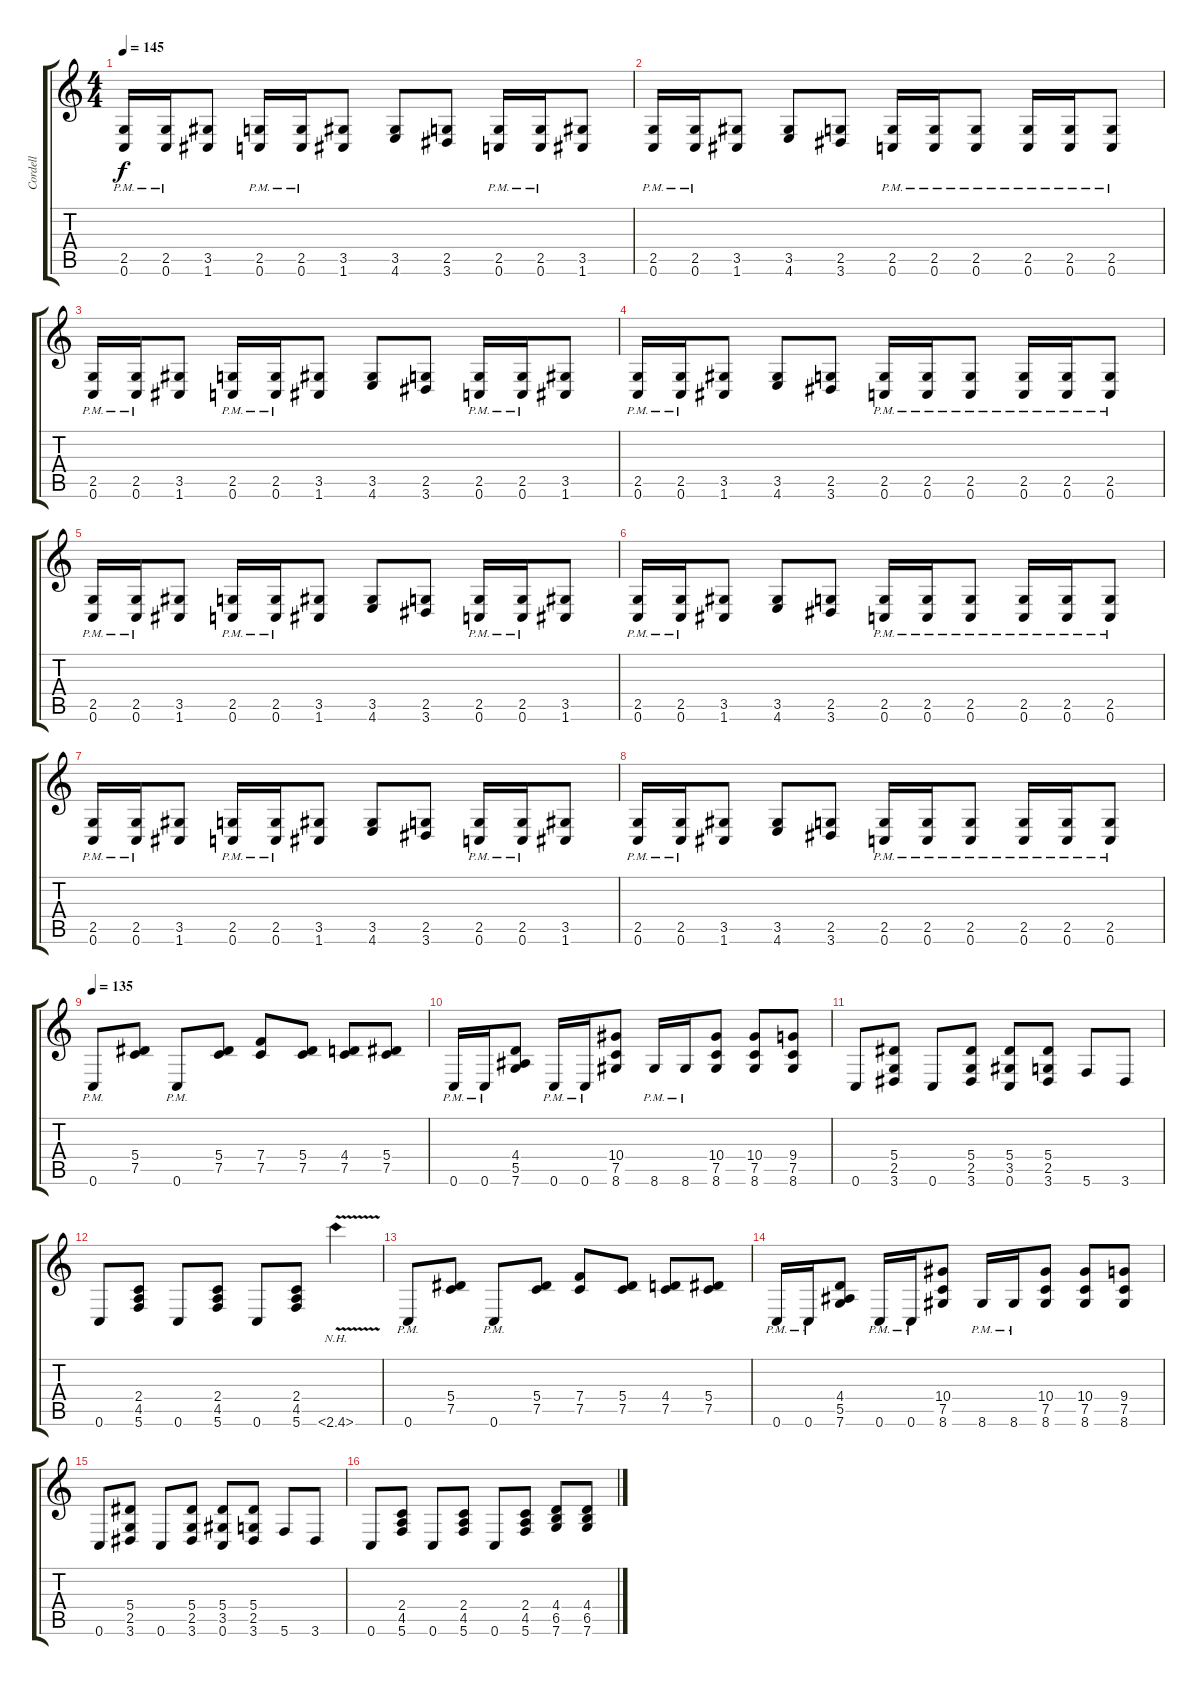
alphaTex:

\track ("Cordell" "Cordell") {instrument distortionguitar}
\staff {score tabs}
\tuning (C4 G3 Eb3 Bb2 F2 C2) {hide}
\ts (4 4)
\tempo 145
\clef g2
\ks c
(2.5{pm} 0.6{pm}).16{dy f} (2.5{pm} 0.6{pm}).16 (3.5 1.6).8 (2.5{pm} 0.6{pm}).16 (2.5{pm} 0.6{pm}).16 (3.5 1.6).8 (3.5 4.6).8 (2.5 3.6).8 (2.5{pm} 0.6{pm}).16 (2.5{pm} 0.6{pm}).16 (3.5 1.6).8 |
(2.5{pm} 0.6{pm}).16 (2.5{pm} 0.6{pm}).16 (3.5 1.6).8 (3.5 4.6).8 (2.5 3.6).8 (2.5{pm} 0.6{pm}).16 (2.5{pm} 0.6{pm}).16 (2.5{pm} 0.6{pm}).8 (2.5{pm} 0.6{pm}).16 (2.5{pm} 0.6{pm}).16 (2.5{pm} 0.6{pm}).8 |
(2.5{pm} 0.6{pm}).16 (2.5{pm} 0.6{pm}).16 (3.5 1.6).8 (2.5{pm} 0.6{pm}).16 (2.5{pm} 0.6{pm}).16 (3.5 1.6).8 (3.5 4.6).8 (2.5 3.6).8 (2.5{pm} 0.6{pm}).16 (2.5{pm} 0.6{pm}).16 (3.5 1.6).8 |
(2.5{pm} 0.6{pm}).16 (2.5{pm} 0.6{pm}).16 (3.5 1.6).8 (3.5 4.6).8 (2.5 3.6).8 (2.5{pm} 0.6{pm}).16 (2.5{pm} 0.6{pm}).16 (2.5{pm} 0.6{pm}).8 (2.5{pm} 0.6{pm}).16 (2.5{pm} 0.6{pm}).16 (2.5{pm} 0.6{pm}).8 |
(2.5{pm} 0.6{pm}).16 (2.5{pm} 0.6{pm}).16 (3.5 1.6).8 (2.5{pm} 0.6{pm}).16 (2.5{pm} 0.6{pm}).16 (3.5 1.6).8 (3.5 4.6).8 (2.5 3.6).8 (2.5{pm} 0.6{pm}).16 (2.5{pm} 0.6{pm}).16 (3.5 1.6).8 |
(2.5{pm} 0.6{pm}).16 (2.5{pm} 0.6{pm}).16 (3.5 1.6).8 (3.5 4.6).8 (2.5 3.6).8 (2.5{pm} 0.6{pm}).16 (2.5{pm} 0.6{pm}).16 (2.5{pm} 0.6{pm}).8 (2.5{pm} 0.6{pm}).16 (2.5{pm} 0.6{pm}).16 (2.5{pm} 0.6{pm}).8 |
(2.5{pm} 0.6{pm}).16 (2.5{pm} 0.6{pm}).16 (3.5 1.6).8 (2.5{pm} 0.6{pm}).16 (2.5{pm} 0.6{pm}).16 (3.5 1.6).8 (3.5 4.6).8 (2.5 3.6).8 (2.5{pm} 0.6{pm}).16 (2.5{pm} 0.6{pm}).16 (3.5 1.6).8 |
(2.5{pm} 0.6{pm}).16 (2.5{pm} 0.6{pm}).16 (3.5 1.6).8 (3.5 4.6).8 (2.5 3.6).8 (2.5{pm} 0.6{pm}).16 (2.5{pm} 0.6{pm}).16 (2.5{pm} 0.6{pm}).8 (2.5{pm} 0.6{pm}).16 (2.5{pm} 0.6{pm}).16 (2.5{pm} 0.6{pm}).8 |
\tempo 135
0.6{pm}.8 (5.4 7.5).8 0.6{pm}.8 (5.4 7.5).8 (7.4 7.5).8 (5.4 7.5).8 (4.4 7.5).8 (5.4 7.5).8 |
0.6{pm}.16 0.6{pm}.16 (4.4 5.5 7.6).8 0.6{pm}.16 0.6{pm}.16 (10.4 7.5 8.6).8 8.6{pm}.16 8.6{pm}.16 (10.4 7.5 8.6).8 (10.4 7.5 8.6).8 (9.4 7.5 8.6).8 |
0.6.8 (5.4 2.5 3.6).8 0.6.8 (5.4 2.5 3.6).8 (5.4 3.5 0.6).8 (5.4 2.5 3.6).8 5.6.8 3.6.8 |
0.6.8 (2.4 4.5 5.6).8 0.6.8 (2.4 4.5 5.6).8 0.6.8 (2.4 4.5 5.6).8 2.6{nh v}.4 |
0.6{pm}.8 (5.4 7.5).8 0.6{pm}.8 (5.4 7.5).8 (7.4 7.5).8 (5.4 7.5).8 (4.4 7.5).8 (5.4 7.5).8 |
0.6{pm}.16 0.6{pm}.16 (4.4 5.5 7.6).8 0.6{pm}.16 0.6{pm}.16 (10.4 7.5 8.6).8 8.6{pm}.16 8.6{pm}.16 (10.4 7.5 8.6).8 (10.4 7.5 8.6).8 (9.4 7.5 8.6).8 |
0.6.8 (5.4 2.5 3.6).8 0.6.8 (5.4 2.5 3.6).8 (5.4 3.5 0.6).8 (5.4 2.5 3.6).8 5.6.8 3.6.8 |
0.6.8 (2.4 4.5 5.6).8 0.6.8 (2.4 4.5 5.6).8 0.6.8 (2.4 4.5 5.6).8 (4.4 6.5 7.6).8 (4.4 6.5 7.6).8
